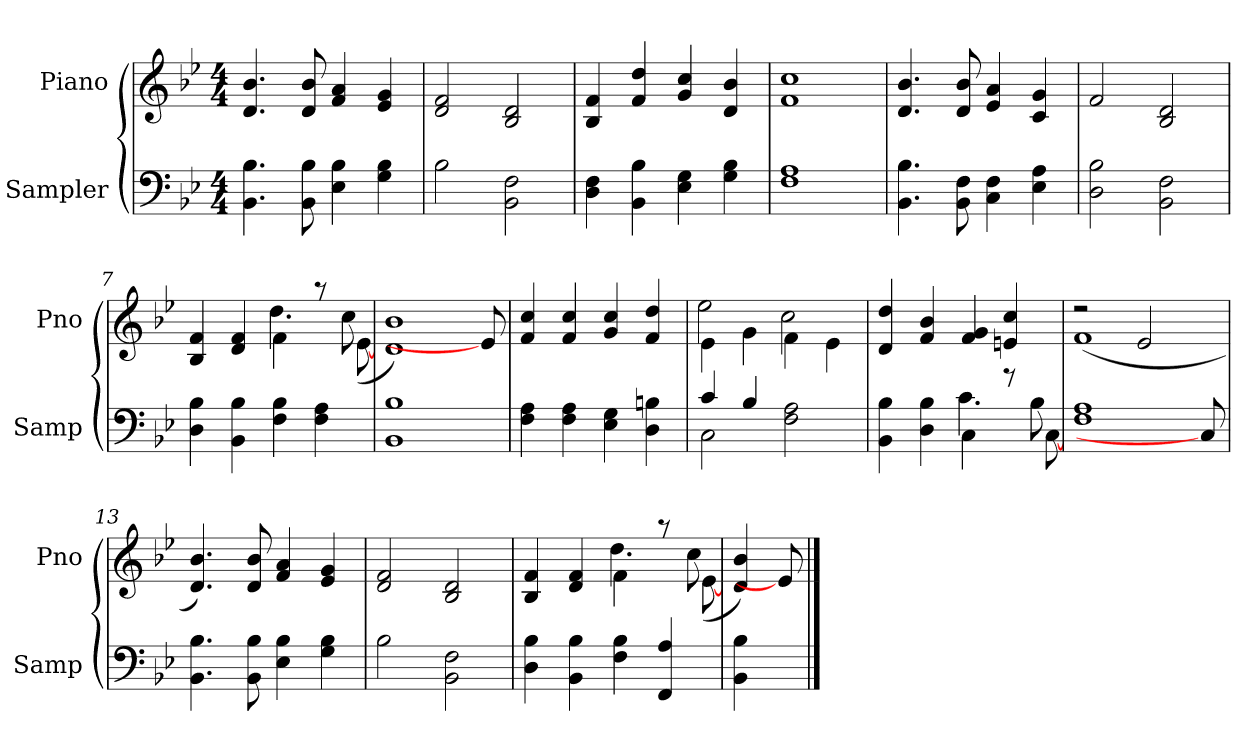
**kern	**kern
*part2	*part1
*staff2	*staff1
*I"Sampler	*I"Piano
*I'Samp	*I'Pno
*clefF4	*clefG2
*k[b-e-]	*k[b-e-]
*B-:	*B-:
*M4/4	*M4/4
=1	=1
4.BB- 4.B-	4.d 4.b-
8BB- 8B-	8d 8b-
4E- 4B-	4f 4a
4G 4B-	4e- 4g
=2	=2
2B-	2d 2f
2BB- 2F	2B- 2d
=3	=3
4D 4F	4B- 4f
4BB- 4B-	4f 4dd
4E- 4G	4g 4cc
4G 4B-	4d 4b-
=4	=4
1F 1A	1f 1cc
=5	=5
4.BB- 4.B-	4.d 4.b-
8BB- 8F	8d 8b-
4C 4F	4e- 4a
4E- 4A	4c 4g
=6	=6
2D 2B-	2f
2BB- 2F	2B- 2d
=7	=7
*	*^
4D 4B-	4B- 4f	2ryy
4BB- 4B-	4d 4f	.
4F 4B-	4f\	4.dd
4F 4A	8r	.
.	8cc\	([8e-
*	*v	*v
=8	=8
1BB- 1B-	1d 1b-)
8ryy	8e-]
=9	=9
4F 4A	4f 4cc
4F 4A	4f 4cc
4E- 4G	4g 4cc
4D 4Bn	4f 4dd
=10	=10
*^	*^
4c/	2C	4e-\	2ee-
4B-/	.	4g\	.
2F 2A	2ryy	4f\	2cc
.	.	4e-\	.
*	*	*v	*v
=11	=11	=11
4BB- 4B-	2ryy	4d 4dd
4D 4B-	.	4f 4b-
4C\	4.c	4f 4g
8r	.	4en 4cc
8B-\	[8C	.
*v	*v	*
=12	=12
*	*^
1F 1A	2r	(1f
.	2e-/	.
8C]	8ryy	8ryy
*	*v	*v
=13	=13
4.BB- 4.B-	4.d 4.b-)
8BB- 8B-	8d 8b-
4E- 4B-	4f 4a
4G 4B-	4e- 4g
=14	=14
2B-	2d 2f
2BB- 2F	2B- 2d
=15	=15
*	*^
4D 4B-	4B- 4f	2ryy
4BB- 4B-	4d 4f	.
4F 4B-	4f\	4.dd
4FF 4A	8r	.
.	8cc\	([8e-
*	*v	*v
=16	=16
4BB- 4B-	4d 4b-)
8ryy	8e-]
==	==
*-	*-
